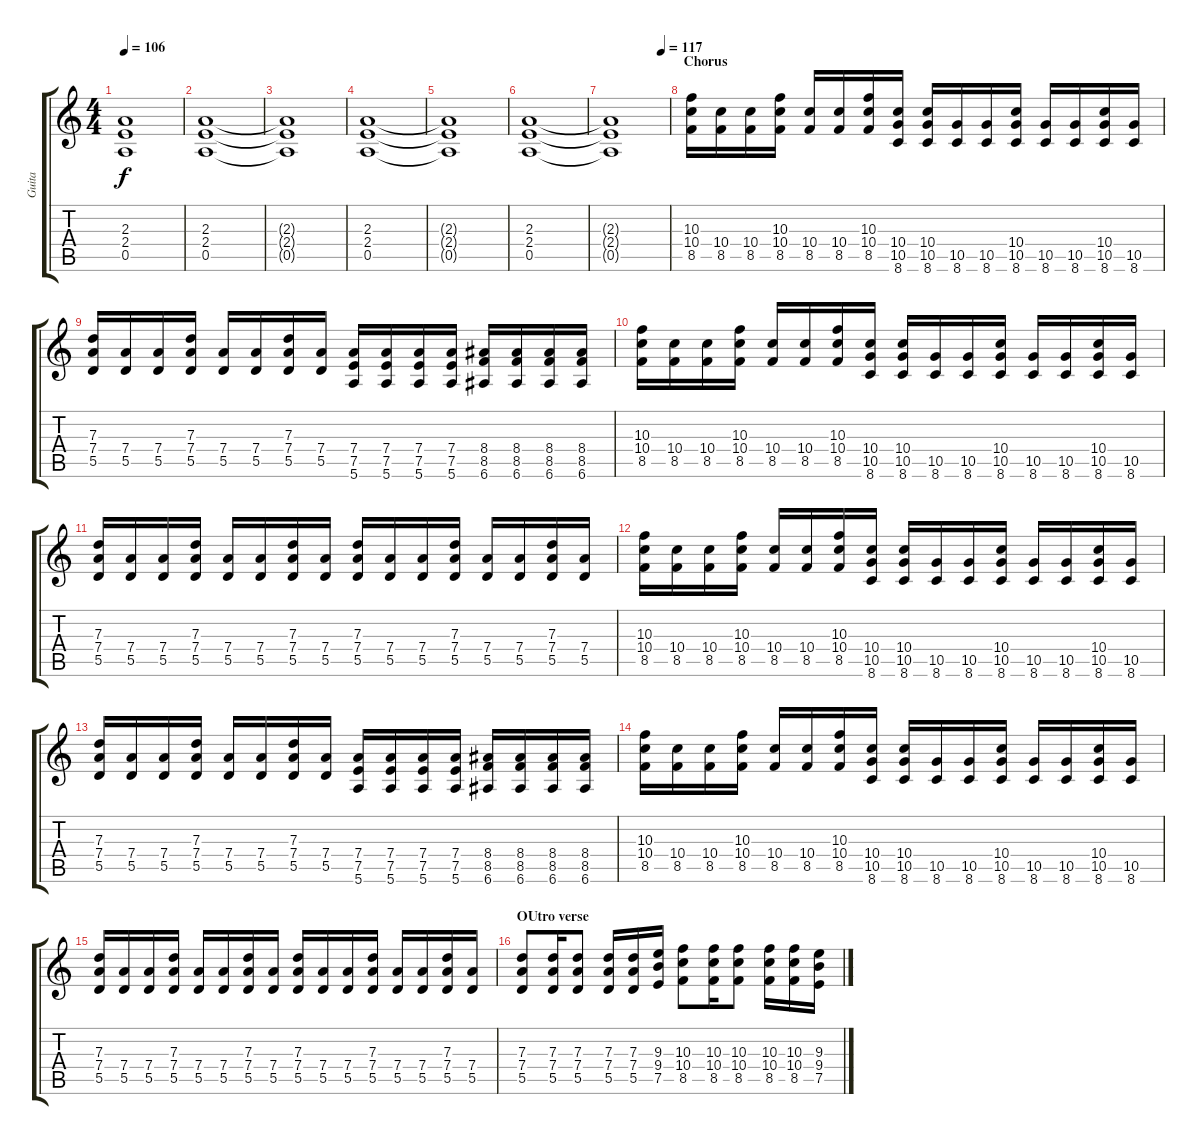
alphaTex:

\track ("Guita" "Guita") {instrument distortionguitar}
\staff {score tabs}
\tuning (E4 B3 G3 D3 A2 E2) {hide}
\ts (4 4)
\tempo 106
\clef g2
\ks c
(2.3{t} 2.4{t} 0.5{t}).1{dy f} |
(2.3 2.4 0.5).1 |
(2.3{t} 2.4{t} 0.5{t}).1 |
(2.3 2.4 0.5).1 |
(2.3{t} 2.4{t} 0.5{t}).1 |
(2.3 2.4 0.5).1 |
\tempo (117 0.875)
(2.3{t} 2.4{t} 0.5{t}).1 |
\section ("" "Chorus")
(10.3 10.4 8.5).16 (10.4 8.5).16 (10.4 8.5).16 (10.3 10.4 8.5).16 (10.4 8.5).16 (10.4 8.5).16 (10.3 10.4 8.5).16 (10.4 10.5 8.6).16 (10.4 10.5 8.6).16 (10.5 8.6).16 (10.5 8.6).16 (10.4 10.5 8.6).16 (10.5 8.6).16 (10.5 8.6).16 (10.4 10.5 8.6).16 (10.5 8.6).16 |
(7.3 7.4 5.5).16 (7.4 5.5).16 (7.4 5.5).16 (7.3 7.4 5.5).16 (7.4 5.5).16 (7.4 5.5).16 (7.3 7.4 5.5).16 (7.4 5.5).16 (7.4 7.5 5.6).16 (7.4 7.5 5.6).16 (7.4 7.5 5.6).16 (7.4 7.5 5.6).16 (8.4 8.5 6.6).16 (8.4 8.5 6.6).16 (8.4 8.5 6.6).16 (8.4 8.5 6.6).16 |
(10.3 10.4 8.5).16 (10.4 8.5).16 (10.4 8.5).16 (10.3 10.4 8.5).16 (10.4 8.5).16 (10.4 8.5).16 (10.3 10.4 8.5).16 (10.4 10.5 8.6).16 (10.4 10.5 8.6).16 (10.5 8.6).16 (10.5 8.6).16 (10.4 10.5 8.6).16 (10.5 8.6).16 (10.5 8.6).16 (10.4 10.5 8.6).16 (10.5 8.6).16 |
(7.3 7.4 5.5).16 (7.4 5.5).16 (7.4 5.5).16 (7.3 7.4 5.5).16 (7.4 5.5).16 (7.4 5.5).16 (7.3 7.4 5.5).16 (7.4 5.5).16 (7.3 7.4 5.5).16 (7.4 5.5).16 (7.4 5.5).16 (7.3 7.4 5.5).16 (7.4 5.5).16 (7.4 5.5).16 (7.3 7.4 5.5).16 (7.4 5.5).16 |
(10.3 10.4 8.5).16 (10.4 8.5).16 (10.4 8.5).16 (10.3 10.4 8.5).16 (10.4 8.5).16 (10.4 8.5).16 (10.3 10.4 8.5).16 (10.4 10.5 8.6).16 (10.4 10.5 8.6).16 (10.5 8.6).16 (10.5 8.6).16 (10.4 10.5 8.6).16 (10.5 8.6).16 (10.5 8.6).16 (10.4 10.5 8.6).16 (10.5 8.6).16 |
(7.3 7.4 5.5).16 (7.4 5.5).16 (7.4 5.5).16 (7.3 7.4 5.5).16 (7.4 5.5).16 (7.4 5.5).16 (7.3 7.4 5.5).16 (7.4 5.5).16 (7.4 7.5 5.6).16 (7.4 7.5 5.6).16 (7.4 7.5 5.6).16 (7.4 7.5 5.6).16 (8.4 8.5 6.6).16 (8.4 8.5 6.6).16 (8.4 8.5 6.6).16 (8.4 8.5 6.6).16 |
(10.3 10.4 8.5).16 (10.4 8.5).16 (10.4 8.5).16 (10.3 10.4 8.5).16 (10.4 8.5).16 (10.4 8.5).16 (10.3 10.4 8.5).16 (10.4 10.5 8.6).16 (10.4 10.5 8.6).16 (10.5 8.6).16 (10.5 8.6).16 (10.4 10.5 8.6).16 (10.5 8.6).16 (10.5 8.6).16 (10.4 10.5 8.6).16 (10.5 8.6).16 |
(7.3 7.4 5.5).16 (7.4 5.5).16 (7.4 5.5).16 (7.3 7.4 5.5).16 (7.4 5.5).16 (7.4 5.5).16 (7.3 7.4 5.5).16 (7.4 5.5).16 (7.3 7.4 5.5).16 (7.4 5.5).16 (7.4 5.5).16 (7.3 7.4 5.5).16 (7.4 5.5).16 (7.4 5.5).16 (7.3 7.4 5.5).16 (7.4 5.5).16 |
\section ("" "OUtro verse")
(7.3 7.4 5.5).8 (7.3 7.4 5.5).16 (7.3 7.4 5.5).8 (7.3 7.4 5.5).16 (7.3 7.4 5.5).16 (9.3 9.4 7.5).16 (10.3 10.4 8.5).8 (10.3 10.4 8.5).16 (10.3 10.4 8.5).8 (10.3 10.4 8.5).16 (10.3 10.4 8.5).16 (9.3 9.4 7.5).16
